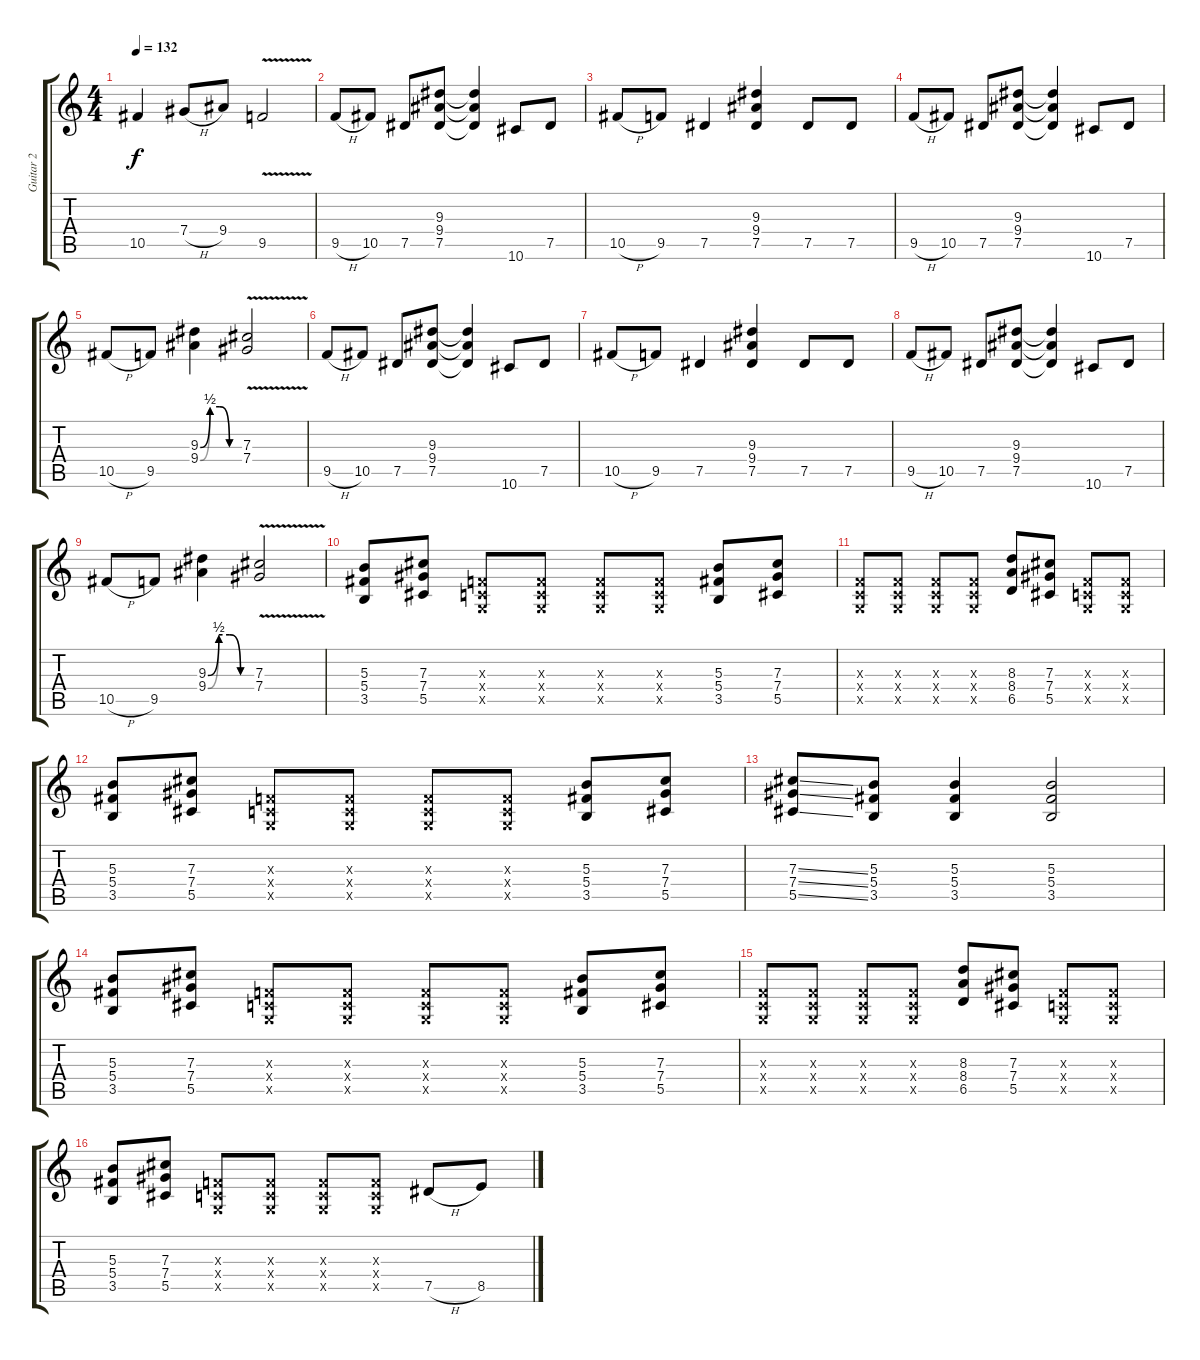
\track ("Guitar 2" "Guitar 2") {instrument distortionguitar}
\staff {score tabs}
\tuning (Eb4 Bb3 Gb3 Db3 Ab2 Eb2) {hide}
\ts (4 4)
\tempo 132
\clef g2
\ks c
10.5{t}.4{dy f} 7.4{h}.8 9.4.8 9.5{v}.2 |
9.5{h}.8 10.5.8 7.5.8 (9.3 9.4 7.5).8 (9.3{t} 9.4{t} 7.5{t}).4 10.6.8 7.5.8 |
10.5{h}.8 9.5.8 7.5.4 (9.3 9.4 7.5).4 7.5.8 7.5.8 |
9.5{h}.8 10.5.8 7.5.8 (9.3 9.4 7.5).8 (9.3{t} 9.4{t} 7.5{t}).4 10.6.8 7.5.8 |
10.5{h}.8 9.5.8 (9.3{be (custom 0 0 15 2 30 2 45 0 60 0)} 9.4{be (custom 0 0 15 2 30 2 45 0 60 0)}).4 (7.3{v} 7.4{v}).2 |
9.5{h}.8 10.5.8 7.5.8 (9.3 9.4 7.5).8 (9.3{t} 9.4{t} 7.5{t}).4 10.6.8 7.5.8 |
10.5{h}.8 9.5.8 7.5.4 (9.3 9.4 7.5).4 7.5.8 7.5.8 |
9.5{h}.8 10.5.8 7.5.8 (9.3 9.4 7.5).8 (9.3{t} 9.4{t} 7.5{t}).4 10.6.8 7.5.8 |
10.5{h}.8 9.5.8 (9.3{be (custom 0 0 15 2 30 2 45 0 60 0)} 9.4{be (custom 0 0 15 2 30 2 45 0 60 0)}).4 (7.3{v} 7.4{v}).2 |
(5.3 5.4 3.5).8 (7.3 7.4 5.5).8 (-1.3{x} -1.4{x} -1.5{x}).8 (-1.3{x} -1.4{x} -1.5{x}).8 (-1.3{x} -1.4{x} -1.5{x}).8 (-1.3{x} -1.4{x} -1.5{x}).8 (5.3 5.4 3.5).8 (7.3 7.4 5.5).8 |
(-1.3{x} -1.4{x} -1.5{x}).8 (-1.3{x} -1.4{x} -1.5{x}).8 (-1.3{x} -1.4{x} -1.5{x}).8 (-1.3{x} -1.4{x} -1.5{x}).8 (8.3 8.4 6.5).8 (7.3 7.4 5.5).8 (-1.3{x} -1.4{x} -1.5{x}).8 (-1.3{x} -1.4{x} -1.5{x}).8 |
(5.3 5.4 3.5).8 (7.3 7.4 5.5).8 (-1.3{x} -1.4{x} -1.5{x}).8 (-1.3{x} -1.4{x} -1.5{x}).8 (-1.3{x} -1.4{x} -1.5{x}).8 (-1.3{x} -1.4{x} -1.5{x}).8 (5.3 5.4 3.5).8 (7.3 7.4 5.5).8 |
(7.3{ss} 7.4{ss} 5.5{ss}).8 (5.3 5.4 3.5).8 (5.3 5.4 3.5).4 (5.3 5.4 3.5).2 |
(5.3 5.4 3.5).8 (7.3 7.4 5.5).8 (-1.3{x} -1.4{x} -1.5{x}).8 (-1.3{x} -1.4{x} -1.5{x}).8 (-1.3{x} -1.4{x} -1.5{x}).8 (-1.3{x} -1.4{x} -1.5{x}).8 (5.3 5.4 3.5).8 (7.3 7.4 5.5).8 |
(-1.3{x} -1.4{x} -1.5{x}).8 (-1.3{x} -1.4{x} -1.5{x}).8 (-1.3{x} -1.4{x} -1.5{x}).8 (-1.3{x} -1.4{x} -1.5{x}).8 (8.3 8.4 6.5).8 (7.3 7.4 5.5).8 (-1.3{x} -1.4{x} -1.5{x}).8 (-1.3{x} -1.4{x} -1.5{x}).8 |
(5.3 5.4 3.5).8 (7.3 7.4 5.5).8 (-1.3{x} -1.4{x} -1.5{x}).8 (-1.3{x} -1.4{x} -1.5{x}).8 (-1.3{x} -1.4{x} -1.5{x}).8 (-1.3{x} -1.4{x} -1.5{x}).8 7.5{h}.8 8.5.8
